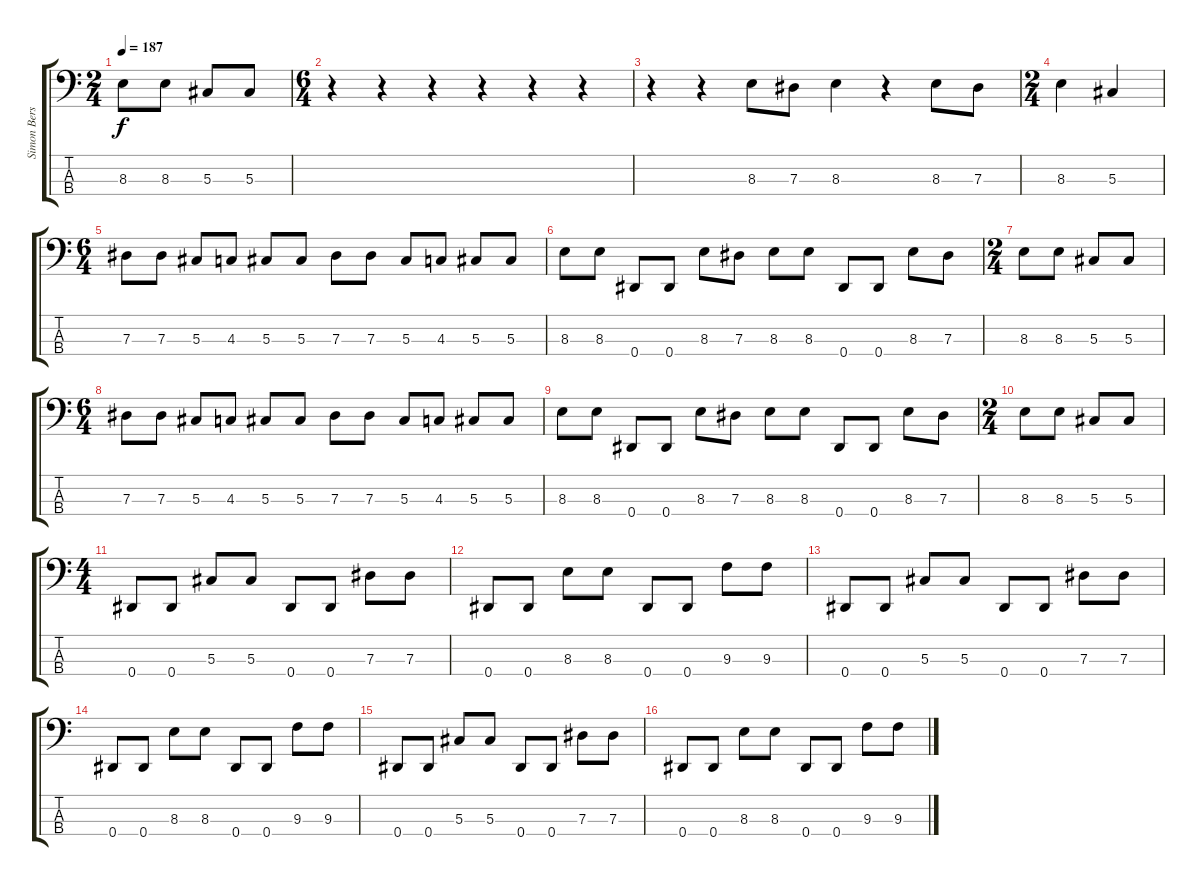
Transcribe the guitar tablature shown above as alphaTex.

\track ("Simon Berserker" "Simon Bers") {instrument electricbasspick}
\staff {score tabs}
\tuning (Gb2 Db2 Ab1 Eb1) {hide}
\ts (2 4)
\tempo 187
\clef f4
\ks c
8.3.8{dy f} 8.3.8 5.3.8 5.3.8 |
\ts (6 4)
r.4 r.4 r.4 r.4 r.4 r.4 |
r.4 r.4 8.3.8 7.3.8 8.3.4 r.4 8.3.8 7.3.8 |
\ts (2 4)
8.3.4 5.3.4 |
\ts (6 4)
7.3.8 7.3.8 5.3.8 4.3.8 5.3.8 5.3.8 7.3.8 7.3.8 5.3.8 4.3.8 5.3.8 5.3.8 |
8.3.8 8.3.8 0.4.8 0.4.8 8.3.8 7.3.8 8.3.8 8.3.8 0.4.8 0.4.8 8.3.8 7.3.8 |
\ts (2 4)
8.3.8 8.3.8 5.3.8 5.3.8 |
\ts (6 4)
7.3.8 7.3.8 5.3.8 4.3.8 5.3.8 5.3.8 7.3.8 7.3.8 5.3.8 4.3.8 5.3.8 5.3.8 |
8.3.8 8.3.8 0.4.8 0.4.8 8.3.8 7.3.8 8.3.8 8.3.8 0.4.8 0.4.8 8.3.8 7.3.8 |
\ts (2 4)
8.3.8 8.3.8 5.3.8 5.3.8 |
\ts (4 4)
0.4.8 0.4.8 5.3.8 5.3.8 0.4.8 0.4.8 7.3.8 7.3.8 |
0.4.8 0.4.8 8.3.8 8.3.8 0.4.8 0.4.8 9.3.8 9.3.8 |
0.4.8 0.4.8 5.3.8 5.3.8 0.4.8 0.4.8 7.3.8 7.3.8 |
0.4.8 0.4.8 8.3.8 8.3.8 0.4.8 0.4.8 9.3.8 9.3.8 |
0.4.8 0.4.8 5.3.8 5.3.8 0.4.8 0.4.8 7.3.8 7.3.8 |
0.4.8 0.4.8 8.3.8 8.3.8 0.4.8 0.4.8 9.3.8 9.3.8
